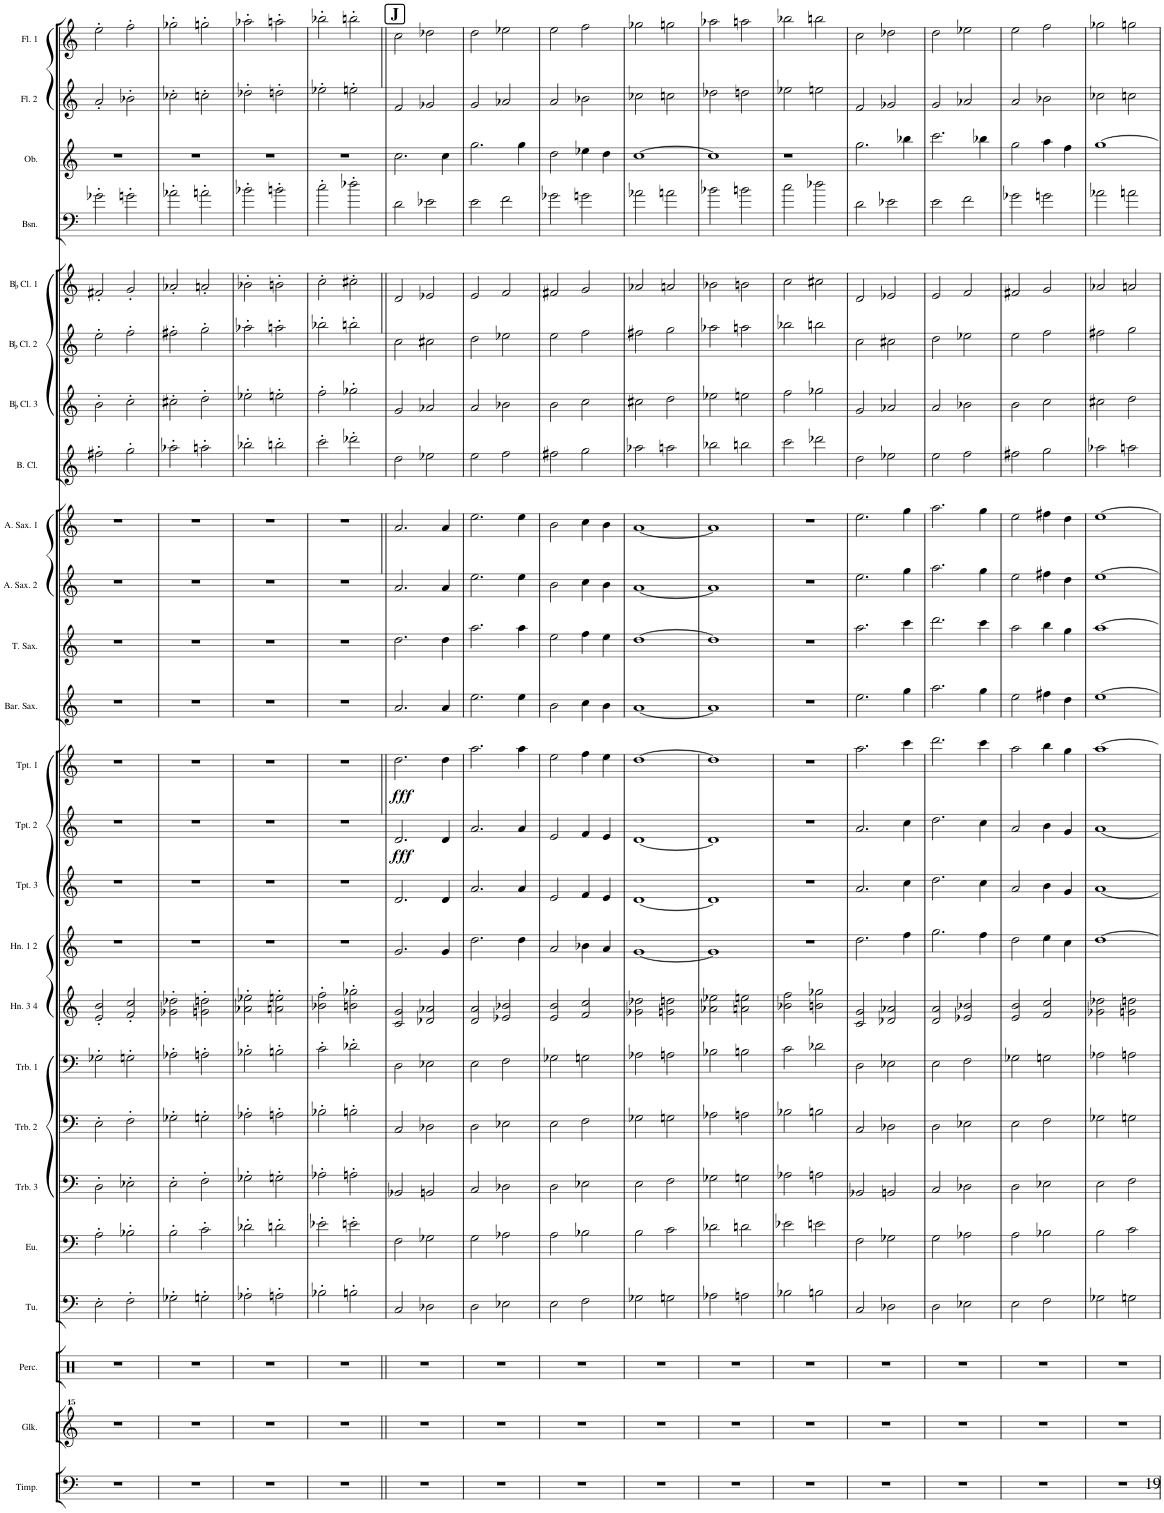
**kern	**kern	**kern	**kern	**kern	**kern	**kern	**kern	**kern	**kern	**kern	**kern	**dynam	**kern	**dynam	**kern	**kern	**kern	**kern	**kern	**kern	**kern	**kern	**kern	**kern	**kern	**kern
*part25	*part24	*part23	*part22	*part21	*part20	*part19	*part18	*part17	*part16	*part15	*part14	*part14	*part13	*part13	*part12	*part11	*part10	*part9	*part8	*part7	*part6	*part5	*part4	*part3	*part2	*part1
*staff25	*staff24	*staff23	*staff22	*staff21	*staff20	*staff19	*staff18	*staff17	*staff16	*staff15	*staff14	*staff14	*staff13	*staff13	*staff12	*staff11	*staff10	*staff9	*staff8	*staff7	*staff6	*staff5	*staff4	*staff3	*staff2	*staff1
*I"Timpani	*I"Glockenspiel	*I"Percussion	*I"Tuba	*I"Euphonium	*I"Trombone 3	*I"Trombone 2	*I"Trombone 1	*I"Horn 3 4	*I"Horn 1 2	*I"BaccidentalFlat Trumpet 3	*I"BaccidentalFlat Trumpet 2	*	*I"BaccidentalFlat Trumpet 1	*	*I"Baritone Saxophone	*I"Tenor Saxophone	*I"Alto Saxophone 2	*I"Alto Saxophone 1	*I"Bass Clarinet	*I"BaccidentalFlat Clarinet 3	*I"BaccidentalFlat Clarinet 2	*I"BaccidentalFlat Clarinet 1	*I"Bassoon	*I"Oboe	*I"Flute 2	*I"Flute 1
*I'Timp.	*I'Glk.	*I'Perc.	*I'Tu.	*I'Eu.	*I'Trb. 3	*I'Trb. 2	*I'Trb. 1	*I'Hn. 3 4	*I'Hn. 1 2	*I'Tpt. 3	*I'Tpt. 2	*	*I'Tpt. 1	*	*I'Bar. Sax.	*I'T. Sax.	*I'A. Sax. 2	*I'A. Sax. 1	*I'B. Cl.	*I'BaccidentalFlat Cl. 3	*I'BaccidentalFlat Cl. 2	*I'BaccidentalFlat Cl. 1	*I'Bsn.	*I'Ob.	*I'Fl. 2	*I'Fl. 1
!!LO:PB:g=z
*clefF4	*clefG^^2	*clefX	*clefF4	*clefF4	*clefF4	*clefF4	*clefF4	*clefG2	*clefG2	*clefG2	*clefG2	*	*clefG2	*	*clefG2	*clefG2	*clefG2	*clefG2	*clefG2	*clefG2	*clefG2	*clefG2	*clefF4	*clefG2	*clefG2	*clefG2
*	*	*	*	*	*	*	*	*Trd4c7	*Trd4c7	*Trd1c2	*Trd1c2	*	*Trd1c2	*	*Trd12c21	*Trd8c14	*Trd5c9	*Trd5c9	*Trd8c14	*Trd1c2	*Trd1c2	*Trd1c2	*	*	*	*
*k[]	*k[]	*k[]	*k[]	*k[]	*k[]	*k[]	*k[]	*k[]	*k[]	*k[]	*k[]	*	*k[]	*	*k[]	*k[]	*k[]	*k[]	*k[]	*k[]	*k[]	*k[]	*k[]	*k[]	*k[]	*k[]
*M2/2	*M2/2	*M2/2	*M2/2	*M2/2	*M2/2	*M2/2	*M2/2	*M2/2	*M2/2	*M2/2	*M2/2	*	*M2/2	*	*M2/2	*M2/2	*M2/2	*M2/2	*M2/2	*M2/2	*M2/2	*M2/2	*M2/2	*M2/2	*M2/2	*M2/2
=132	=132	=132	=132	=132	=132	=132	=132	=132	=132	=132	=132	=132	=132	=132	=132	=132	=132	=132	=132	=132	=132	=132	=132	=132	=132	=132
1r	1r	1r	2E'\	2A'\	2D'\	2E'\	2G-X'\	2e/' 2b/'	1r	1r	1r	.	1r	.	1r	1r	1r	1r	2ff#X'\	2b'\	2ee'\	2f#X'/	2g-X'\	1r	2a'/	2ee'\
.	.	.	2F'\	2B-X'\	2E-X'\	2F'\	2Gn'\	2f/' 2cc/'	.	.	.	.	.	.	.	.	.	.	2gg'\	2cc'\	2ff'\	2g'/	2gn'\	.	2b-X'\	2ff'\
=133	=133	=133	=133	=133	=133	=133	=133	=133	=133	=133	=133	=133	=133	=133	=133	=133	=133	=133	=133	=133	=133	=133	=133	=133	=133	=133
1r	1r	1r	2G-X'\	2B'\	2E'\	2G-X'\	2A-X'\	2g-X\' 2dd-X\'	1r	1r	1r	.	1r	.	1r	1r	1r	1r	2aa-X'\	2cc#X'\	2ff#X'\	2a-X'/	2a-X'\	1r	2cc-X'\	2gg-X'\
.	.	.	2Gn'\	2c'\	2F'\	2Gn'\	2An'\	2gn\' 2ddn\'	.	.	.	.	.	.	.	.	.	.	2aan'\	2dd'\	2gg'\	2an'/	2an'\	.	2ccn'\	2ggn'\
=134	=134	=134	=134	=134	=134	=134	=134	=134	=134	=134	=134	=134	=134	=134	=134	=134	=134	=134	=134	=134	=134	=134	=134	=134	=134	=134
1r	1r	1r	2A-X'\	2d-X'\	2G-X'\	2A-X'\	2B-X'\	2a-X\' 2ee-X\'	1r	1r	1r	.	1r	.	1r	1r	1r	1r	2bb-X'\	2ee-X'\	2aa-X'\	2b-X'\	2b-X'\	1r	2dd-X'\	2aa-X'\
.	.	.	2An'\	2dn'\	2Gn'\	2An'\	2Bn'\	2an\' 2een\'	.	.	.	.	.	.	.	.	.	.	2bbn'\	2een'\	2aan'\	2bn'\	2bn'\	.	2ddn'\	2aan'\
=135	=135	=135	=135	=135	=135	=135	=135	=135	=135	=135	=135	=135	=135	=135	=135	=135	=135	=135	=135	=135	=135	=135	=135	=135	=135	=135
1r	1r	1r	2B-X'\	2e-X'\	2A-X'\	2B-X'\	2c'\	2b-X\' 2ff\'	1r	1r	1r	.	1r	.	1r	1r	1r	1r	2ccc'\	2ff'\	2bb-X'\	2cc'\	2cc'\	1r	2ee-X'\	2bb-X'\
.	.	.	2Bn'\	2en'\	2An'\	2Bn'\	2d-X'\	2bn\' 2gg-X\'	.	.	.	.	.	.	.	.	.	.	2ddd-X'\	2gg-X'\	2bbn'\	2cc#X'\	2dd-X'\	.	2een'\	2bbn'\
=136||	=136||	=136||	=136||	=136||	=136||	=136||	=136||	=136||	=136||	=136||	=136||	=136||	=136||	=136||	=136||	=136||	=136||	=136||	=136||	=136||	=136||	=136||	=136||	=136||	=136||	=136||
!	!	!	!	!	!	!	!	!	!	!	!	!	!	!	!	!	!	!	!	!	!	!	!	!	!	!LO:TX:a:B:t=J
!	!	!	!	!	!	!	!	!	!	!	!	!LO:DY:b	!	!LO:DY:b	!	!	!	!	!	!	!	!	!	!	!	!
1r	1r	1r	2C/	2F\	2BB-X/	2C/	2D\	2c/ 2g/	2.g/	2.d/	2.d/	fff	2.dd\	fff	2.a/	2.dd\	2.a/	2.a/	2dd\	2g/	2cc\	2d/	2d\	2.cc\	2f/	2cc\
.	.	.	2D-X\	2G-X\	2BBn/	2D-X\	2E-X\	2d-X/ 2a-X/	.	.	.	.	.	.	.	.	.	.	2ee-X\	2a-X/	2cc#X\	2e-X/	2e-X\	.	2g-X/	2dd-X\
.	.	.	.	.	.	.	.	.	4g/	4d/	4d/	.	4dd\	.	4a/	4dd\	4a/	4a/	.	.	.	.	.	4cc\	.	.
=137	=137	=137	=137	=137	=137	=137	=137	=137	=137	=137	=137	=137	=137	=137	=137	=137	=137	=137	=137	=137	=137	=137	=137	=137	=137	=137
1r	1r	1r	2D\	2G\	2C/	2D\	2E\	2d/ 2a/	2.dd\	2.a/	2.a/	.	2.aa\	.	2.ee\	2.aa\	2.ee\	2.ee\	2ee\	2a/	2dd\	2e/	2e\	2.gg\	2g/	2dd\
.	.	.	2E-X\	2A-X\	2D-X\	2E-X\	2F\	2e-X/ 2b-X/	.	.	.	.	.	.	.	.	.	.	2ff\	2b-X\	2ee-X\	2f/	2f\	.	2a-X/	2ee-X\
.	.	.	.	.	.	.	.	.	4dd\	4a/	4a/	.	4aa\	.	4ee\	4aa\	4ee\	4ee\	.	.	.	.	.	4gg\	.	.
=138	=138	=138	=138	=138	=138	=138	=138	=138	=138	=138	=138	=138	=138	=138	=138	=138	=138	=138	=138	=138	=138	=138	=138	=138	=138	=138
1r	1r	1r	2E\	2A\	2D\	2E\	2G-X\	2e/ 2b/	2a/	2e/	2e/	.	2ee\	.	2b\	2ee\	2b\	2b\	2ff#X\	2b\	2ee\	2f#X/	2g-X\	2dd\	2a/	2ee\
.	.	.	2F\	2B-X\	2E-X\	2F\	2Gn\	2f/ 2cc/	4b-X\	4f/	4f/	.	4ff\	.	4cc\	4ff\	4cc\	4cc\	2gg\	2cc\	2ff\	2g/	2gn\	4ee-X\	2b-X\	2ff\
.	.	.	.	.	.	.	.	.	4a/	4e/	4e/	.	4ee\	.	4b\	4ee\	4b\	4b\	.	.	.	.	.	4dd\	.	.
=139	=139	=139	=139	=139	=139	=139	=139	=139	=139	=139	=139	=139	=139	=139	=139	=139	=139	=139	=139	=139	=139	=139	=139	=139	=139	=139
1r	1r	1r	2G-X\	2B\	2E\	2G-X\	2A-X\	2g-X\ 2dd-X\	[1g	[1d	[1d	.	[1dd	.	[1a	[1dd	[1a	[1a	2aa-X\	2cc#X\	2ff#X\	2a-X/	2a-X\	[1cc	2cc-X\	2gg-X\
.	.	.	2Gn\	2c\	2F\	2Gn\	2An\	2gn\ 2ddn\	.	.	.	.	.	.	.	.	.	.	2aan\	2dd\	2gg\	2an/	2an\	.	2ccn\	2ggn\
=140	=140	=140	=140	=140	=140	=140	=140	=140	=140	=140	=140	=140	=140	=140	=140	=140	=140	=140	=140	=140	=140	=140	=140	=140	=140	=140
1r	1r	1r	2A-X\	2d-X\	2G-X\	2A-X\	2B-X\	2a-X\ 2ee-X\	1g]	1d]	1d]	.	1dd]	.	1a]	1dd]	1a]	1a]	2bb-X\	2ee-X\	2aa-X\	2b-X\	2b-X\	1cc]	2dd-X\	2aa-X\
.	.	.	2An\	2dn\	2Gn\	2An\	2Bn\	2an\ 2een\	.	.	.	.	.	.	.	.	.	.	2bbn\	2een\	2aan\	2bn\	2bn\	.	2ddn\	2aan\
=141	=141	=141	=141	=141	=141	=141	=141	=141	=141	=141	=141	=141	=141	=141	=141	=141	=141	=141	=141	=141	=141	=141	=141	=141	=141	=141
1r	1r	1r	2B-X\	2e-X\	2A-X\	2B-X\	2c\	2b-X\ 2ff\	1r	1r	1r	.	1r	.	1r	1r	1r	1r	2ccc\	2ff\	2bb-X\	2cc\	2cc\	1r	2ee-X\	2bb-X\
.	.	.	2Bn\	2en\	2An\	2Bn\	2d-X\	2bn\ 2gg-X\	.	.	.	.	.	.	.	.	.	.	2ddd-X\	2gg-X\	2bbn\	2cc#X\	2dd-X\	.	2een\	2bbn\
=142	=142	=142	=142	=142	=142	=142	=142	=142	=142	=142	=142	=142	=142	=142	=142	=142	=142	=142	=142	=142	=142	=142	=142	=142	=142	=142
1r	1r	1r	2C/	2F\	2BB-X/	2C/	2D\	2c/ 2g/	2.dd\	2.a/	2.a/	.	2.aa\	.	2.ee\	2.aa\	2.ee\	2.ee\	2dd\	2g/	2cc\	2d/	2d\	2.gg\	2f/	2cc\
.	.	.	2D-X\	2G-X\	2BBn/	2D-X\	2E-X\	2d-X/ 2a-X/	.	.	.	.	.	.	.	.	.	.	2ee-X\	2a-X/	2cc#X\	2e-X/	2e-X\	.	2g-X/	2dd-X\
.	.	.	.	.	.	.	.	.	4ff\	4cc\	4cc\	.	4ccc\	.	4gg\	4ccc\	4gg\	4gg\	.	.	.	.	.	4bb-X\	.	.
=143	=143	=143	=143	=143	=143	=143	=143	=143	=143	=143	=143	=143	=143	=143	=143	=143	=143	=143	=143	=143	=143	=143	=143	=143	=143	=143
1r	1r	1r	2D\	2G\	2C/	2D\	2E\	2d/ 2a/	2.gg\	2.dd\	2.dd\	.	2.ddd\	.	2.aa\	2.ddd\	2.aa\	2.aa\	2ee\	2a/	2dd\	2e/	2e\	2.ccc\	2g/	2dd\
.	.	.	2E-X\	2A-X\	2D-X\	2E-X\	2F\	2e-X/ 2b-X/	.	.	.	.	.	.	.	.	.	.	2ff\	2b-X\	2ee-X\	2f/	2f\	.	2a-X/	2ee-X\
.	.	.	.	.	.	.	.	.	4ff\	4cc\	4cc\	.	4ccc\	.	4gg\	4ccc\	4gg\	4gg\	.	.	.	.	.	4bb-X\	.	.
=144	=144	=144	=144	=144	=144	=144	=144	=144	=144	=144	=144	=144	=144	=144	=144	=144	=144	=144	=144	=144	=144	=144	=144	=144	=144	=144
1r	1r	1r	2E\	2A\	2D\	2E\	2G-X\	2e/ 2b/	2dd\	2a/	2a/	.	2aa\	.	2ee\	2aa\	2ee\	2ee\	2ff#X\	2b\	2ee\	2f#X/	2g-X\	2gg\	2a/	2ee\
.	.	.	2F\	2B-X\	2E-X\	2F\	2Gn\	2f/ 2cc/	4ee\	4b\	4b\	.	4bb\	.	4ff#X\	4bb\	4ff#X\	4ff#X\	2gg\	2cc\	2ff\	2g/	2gn\	4aa\	2b-X\	2ff\
.	.	.	.	.	.	.	.	.	4cc\	4g/	4g/	.	4gg\	.	4dd\	4gg\	4dd\	4dd\	.	.	.	.	.	4ff\	.	.
=145	=145	=145	=145	=145	=145	=145	=145	=145	=145	=145	=145	=145	=145	=145	=145	=145	=145	=145	=145	=145	=145	=145	=145	=145	=145	=145
1r	1r	1r	2G-X\	2B\	2E\	2G-X\	2A-X\	2g-X\ 2dd-X\	[1dd	[1a	[1a	.	[1aa	.	[1ee	[1aa	[1ee	[1ee	2aa-X\	2cc#X\	2ff#X\	2a-X/	2a-X\	[1gg	2cc-X\	2gg-X\
.	.	.	2Gn\	2c\	2F\	2Gn\	2An\	2gn\ 2ddn\	.	.	.	.	.	.	.	.	.	.	2aan\	2dd\	2gg\	2an/	2an\	.	2ccn\	2ggn\
=	=	=	=	=	=	=	=	=	=	=	=	=	=	=	=	=	=	=	=	=	=	=	=	=	=	=
*-	*-	*-	*-	*-	*-	*-	*-	*-	*-	*-	*-	*-	*-	*-	*-	*-	*-	*-	*-	*-	*-	*-	*-	*-	*-	*-
